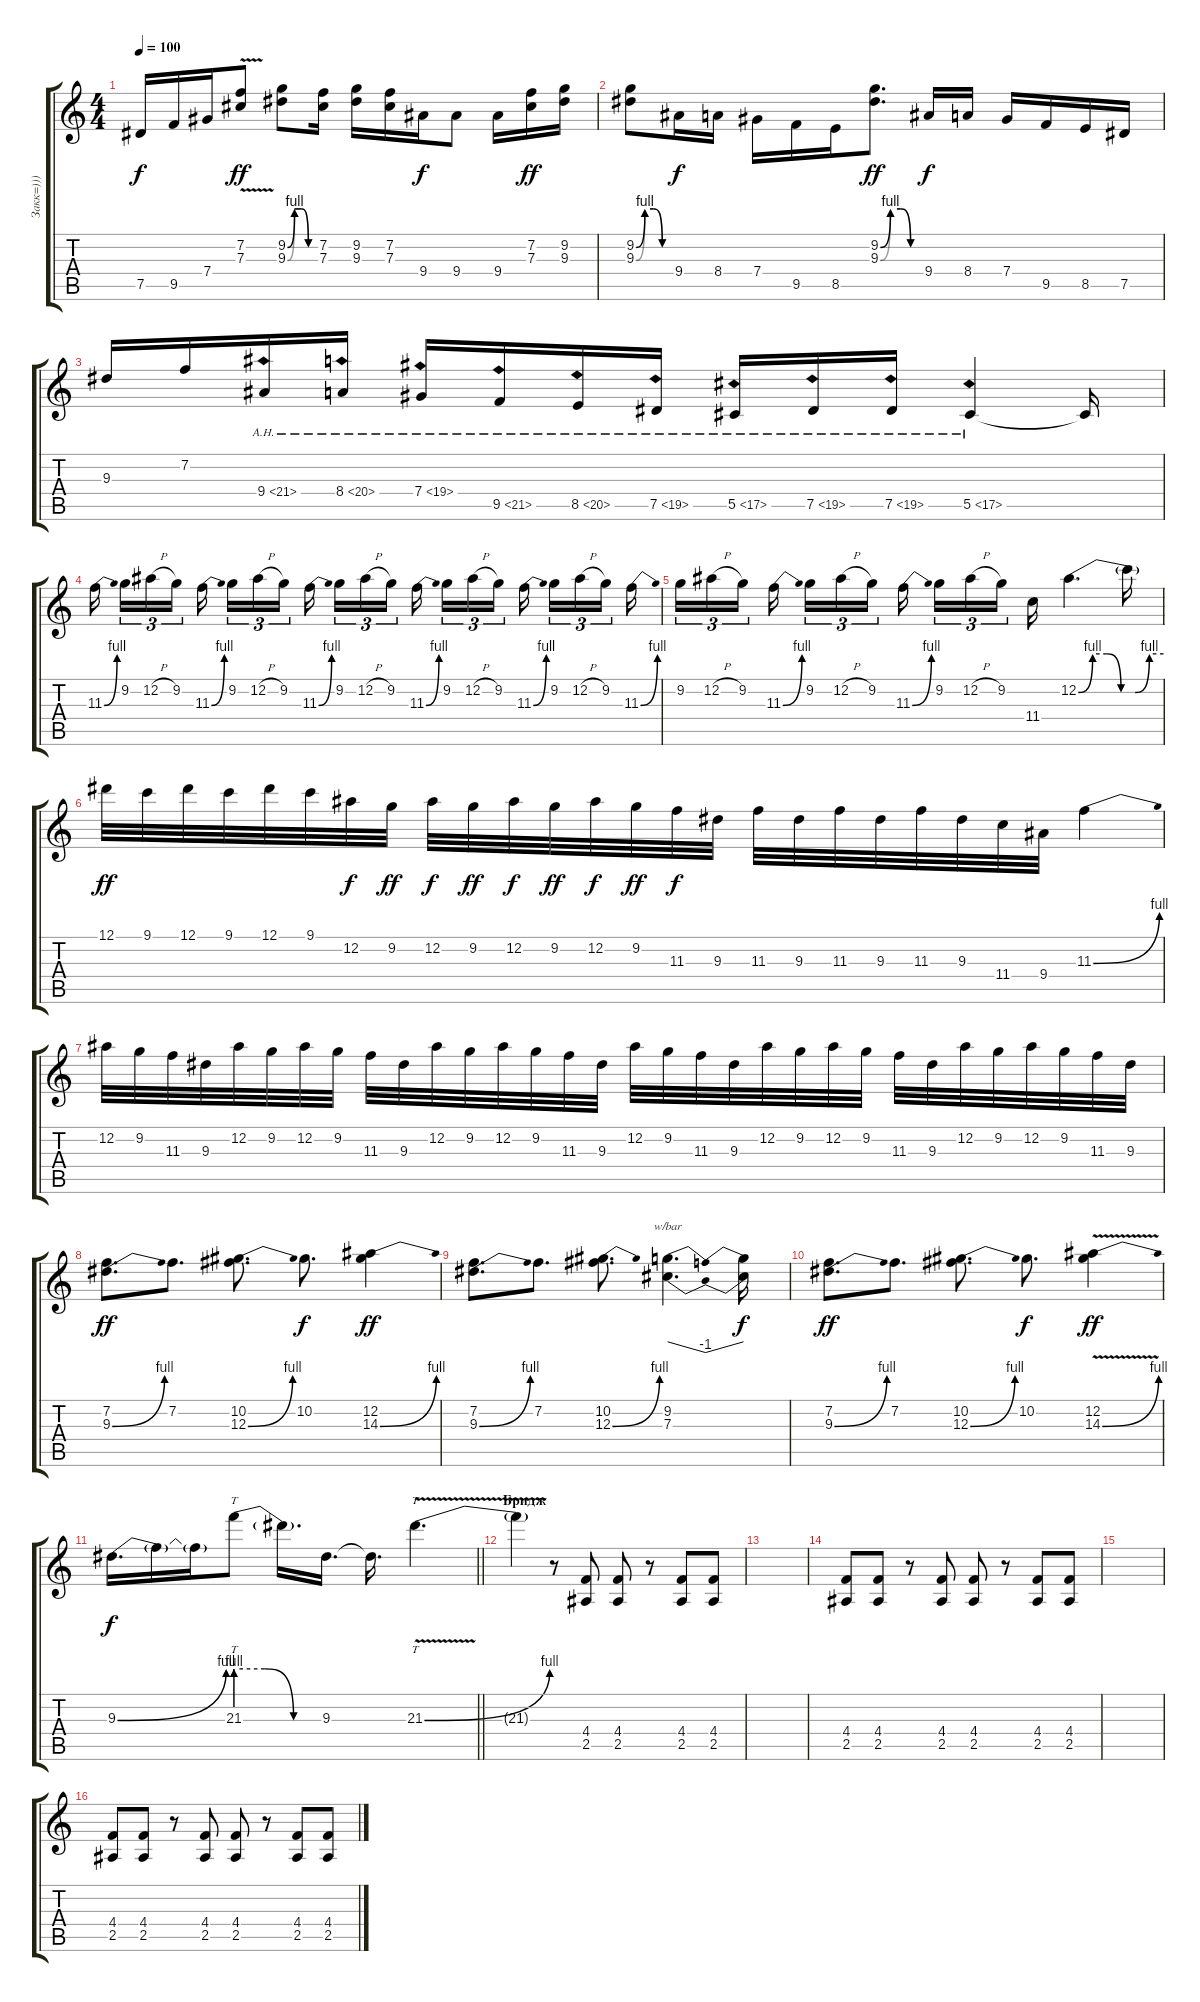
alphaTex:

\track ("Закк=)))" "Закк=)))") {instrument distortionguitar}
\staff {score tabs}
\tuning (Eb4 Bb3 Gb3 Db3 Ab2 Db2) {hide}
\ts (4 4)
\tempo 100
\clef g2
\ks c
7.5.16{dy f} 9.5.16 7.4.16 (7.2{v} 7.3{v}).8{dy ff} (9.2{be (custom 0 0 15 4 30 4 45 0 60 0)} 9.3{be (custom 0 0 15 4 30 4 45 0 60 0)}).8 (7.2 7.3).16 (9.2 9.3).16 (7.2 7.3).16 9.4.16{dy f} 9.4.8 9.4.16 (7.2 7.3).16{dy ff} (9.2 9.3).16 |
(9.2{be (custom 0 0 15 4 30 4 45 0 60 0)} 9.3{be (custom 0 0 15 4 30 4 45 0 60 0)}).8 9.4.16{dy f} 8.4.16 7.4.16 9.5.16 8.5.16 (9.2{be (custom 0 0 15 4 30 4 45 0 60 0)} 9.3{be (custom 0 0 15 4 30 4 45 0 60 0)}).8{d dy ff} 9.4.16{dy f} 8.4.16 7.4.16 9.5.16 8.5.16 7.5.16 |
9.3.16 7.2.16 9.4{ah 12}.16 8.4{ah 12}.16 7.4{ah 12}.16 9.5{ah 12}.16 8.5{ah 12}.16 7.5{ah 12}.16 5.5{ah 12}.16 7.5{ah 12}.16 7.5{ah 12}.16 5.5{ah 12}.4 5.5{t}.16 |
11.3{be (bend 0 0 60 4)}.16{beam splitsecondary} 9.2.16{tu (3 2)} 12.2{h}.16{tu (3 2)} 9.2.16{tu (3 2) beam splitsecondary} 11.3{be (bend 0 0 60 4)}.16 9.2.16{tu (3 2)} 12.2{h}.16{tu (3 2)} 9.2.16{tu (3 2) beam splitsecondary} 11.3{be (bend 0 0 60 4)}.16{beam splitsecondary} 9.2.16{tu (3 2)} 12.2{h}.16{tu (3 2)} 9.2.16{tu (3 2) beam splitsecondary} 11.3{be (bend 0 0 60 4)}.16{beam splitsecondary} 9.2.16{tu (3 2)} 12.2{h}.16{tu (3 2)} 9.2.16{tu (3 2)} 11.3{be (bend 0 0 60 4)}.16{beam splitsecondary} 9.2.16{tu (3 2)} 12.2{h}.16{tu (3 2)} 9.2.16{tu (3 2) beam splitsecondary} 11.3{be (bend 0 0 60 4)}.16 |
9.2.16{tu (3 2)} 12.2{h}.16{tu (3 2)} 9.2.16{tu (3 2) beam splitsecondary} 11.3{be (bend 0 0 60 4)}.16{beam splitsecondary} 9.2.16{tu (3 2)} 12.2{h}.16{tu (3 2)} 9.2.16{tu (3 2) beam splitsecondary} 11.3{be (bend 0 0 60 4)}.16{beam splitsecondary} 9.2.16{tu (3 2)} 12.2{h}.16{tu (3 2)} 9.2.16{tu (3 2)} 11.4.16 12.2{be (custom 0 0 10 4 20 4 30 0 40 0 50 4 60 4)}.4{d} 12.2{t}.16 |
12.1.32{dy ff} 9.1.32 12.1.32 9.1.32 12.1.32 9.1.32 12.2.32{dy f} 9.2.32{dy ff} 12.2.32{dy f} 9.2.32{dy ff} 12.2.32{dy f} 9.2.32{dy ff} 12.2.32{dy f} 9.2.32{dy ff} 11.3.32{dy f} 9.3.32 11.3.32 9.3.32 11.3.32 9.3.32 11.3.32 9.3.32 11.4.32 9.4.32 11.3{be (bend 0 0 60 4)}.4 |
12.2.32 9.2.32 11.3.32 9.3.32 12.2.32 9.2.32 12.2.32 9.2.32 11.3.32 9.3.32 12.2.32 9.2.32 12.2.32 9.2.32 11.3.32 9.3.32 12.2.32 9.2.32 11.3.32 9.3.32 12.2.32 9.2.32 12.2.32 9.2.32 11.3.32 9.3.32 12.2.32 9.2.32 12.2.32 9.2.32 11.3.32 9.3.32 |
(7.2 9.3{be (bend 0 0 60 4)}).8{d dy ff} 7.2.8{d} (10.2 12.3{be (bend 0 0 60 4)}).8{d} 10.2.8{d dy f} (12.2 14.3{be (bend 0 0 60 4)}).4{dy ff} |
(7.2 9.3{be (bend 0 0 60 4)}).8{d} 7.2.8{d} (10.2 12.3{be (bend 0 0 60 4)}).8{d} (9.2 7.3).4{d tbe (dip default 0 0 30 -4 60 0)} (9.2{t} 7.3{t}).16{dy f} |
(7.2 9.3{be (bend 0 0 60 4)}).8{d dy ff} 7.2.8{d} (10.2 12.3{be (bend 0 0 60 4)}).8{d} 10.2.8{d dy f} (12.2 14.3{be (bend 0 0 60 4) v}).4{dy ff} |
\barLineRight lightlight
9.3{be (bend 0 0 60 4)}.16{d dy f} 9.3{t}.16 9.3{t}.16 21.3{be (custom 0 4 20 4 40 0 60 0)}.8{tt} 21.3{t}.16{d} 9.3.16{d} 9.3{t}.16{d} 21.3{be (bend 0 0 60 4) v}.4{tt d} |
\section ("" "Бридж")
21.3{t}.4 r.8 (4.4 2.5).8 (4.4 2.5).8 r.8 (4.4 2.5).8 (4.4 2.5).8 |
|
(4.4 2.5).8 (4.4 2.5).8 r.8 (4.4 2.5).8 (4.4 2.5).8 r.8 (4.4 2.5).8 (4.4 2.5).8 |
|
(4.4 2.5).8 (4.4 2.5).8 r.8 (4.4 2.5).8 (4.4 2.5).8 r.8 (4.4 2.5).8 (4.4 2.5).8
